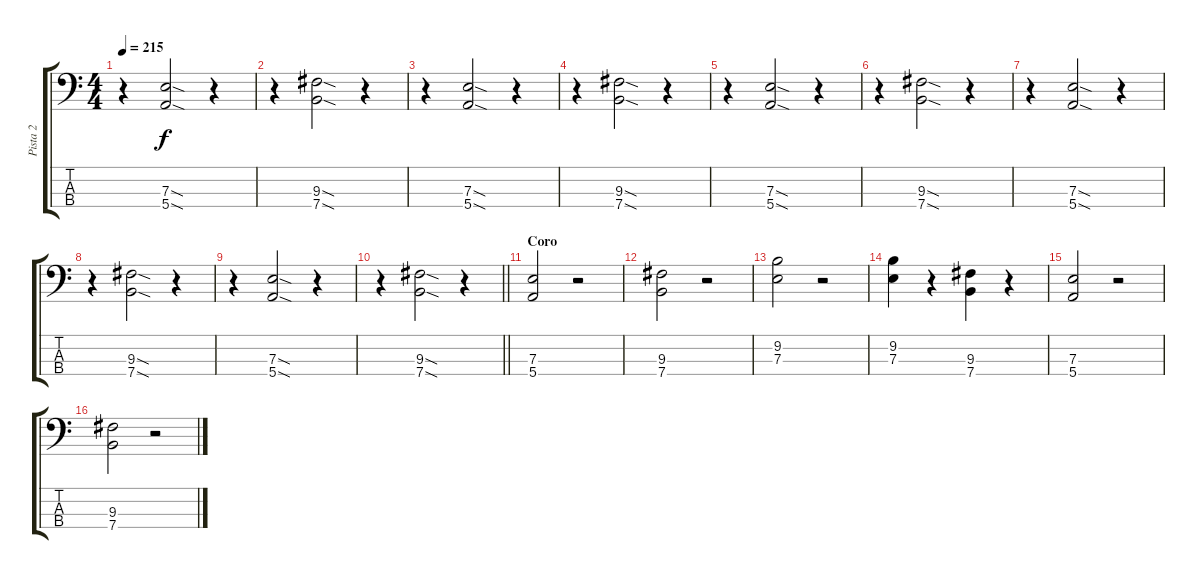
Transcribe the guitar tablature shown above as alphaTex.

\track ("Pista 2" "Pista 2") {instrument distortionguitar}
\staff {score tabs}
\tuning (G2 D2 A1 E1) {hide}
\ts (4 4)
\tempo 215
\clef f4
\ks c
r.4{dy f} (7.3{sod} 5.4{sod}).2 r.4 |
r.4 (9.3{sod} 7.4{sod}).2 r.4 |
r.4 (7.3{sod} 5.4{sod}).2 r.4 |
r.4 (9.3{sod} 7.4{sod}).2 r.4 |
r.4 (7.3{sod} 5.4{sod}).2 r.4 |
r.4 (9.3{sod} 7.4{sod}).2 r.4 |
r.4 (7.3{sod} 5.4{sod}).2 r.4 |
r.4 (9.3{sod} 7.4{sod}).2 r.4 |
r.4 (7.3{sod} 5.4{sod}).2 r.4 |
\barLineRight lightlight
r.4 (9.3{sod} 7.4{sod}).2 r.4 |
\section ("" "Coro")
(7.3 5.4).2 r.2 |
(9.3 7.4).2 r.2 |
(9.2 7.3).2 r.2 |
(9.2 7.3).4 r.4 (9.3 7.4).4 r.4 |
(7.3 5.4).2 r.2 |
(9.3 7.4).2 r.2
